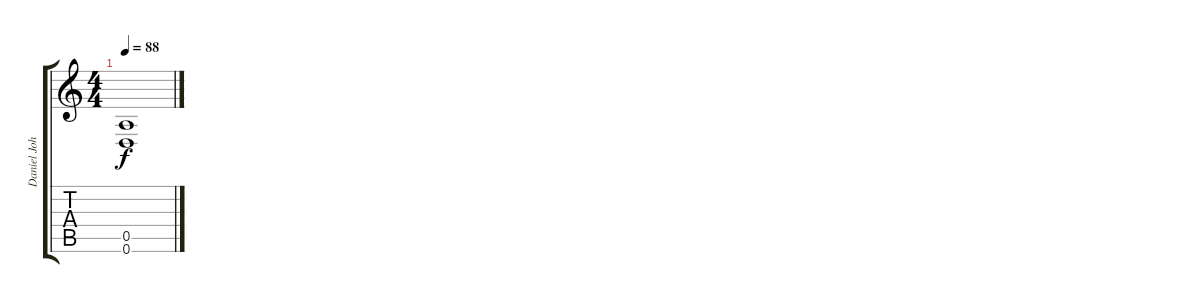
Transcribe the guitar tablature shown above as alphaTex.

\track ("Daniel Johns (Gtr 1)" "Daniel Joh") {instrument distortionguitar}
\staff {score tabs}
\tuning (E4 B3 G3 D3 A2 D2) {hide}
\ts (4 4)
\tempo 88
\clef g2
\ks c
(0.5{t} 0.6{t}).1{dy f}
